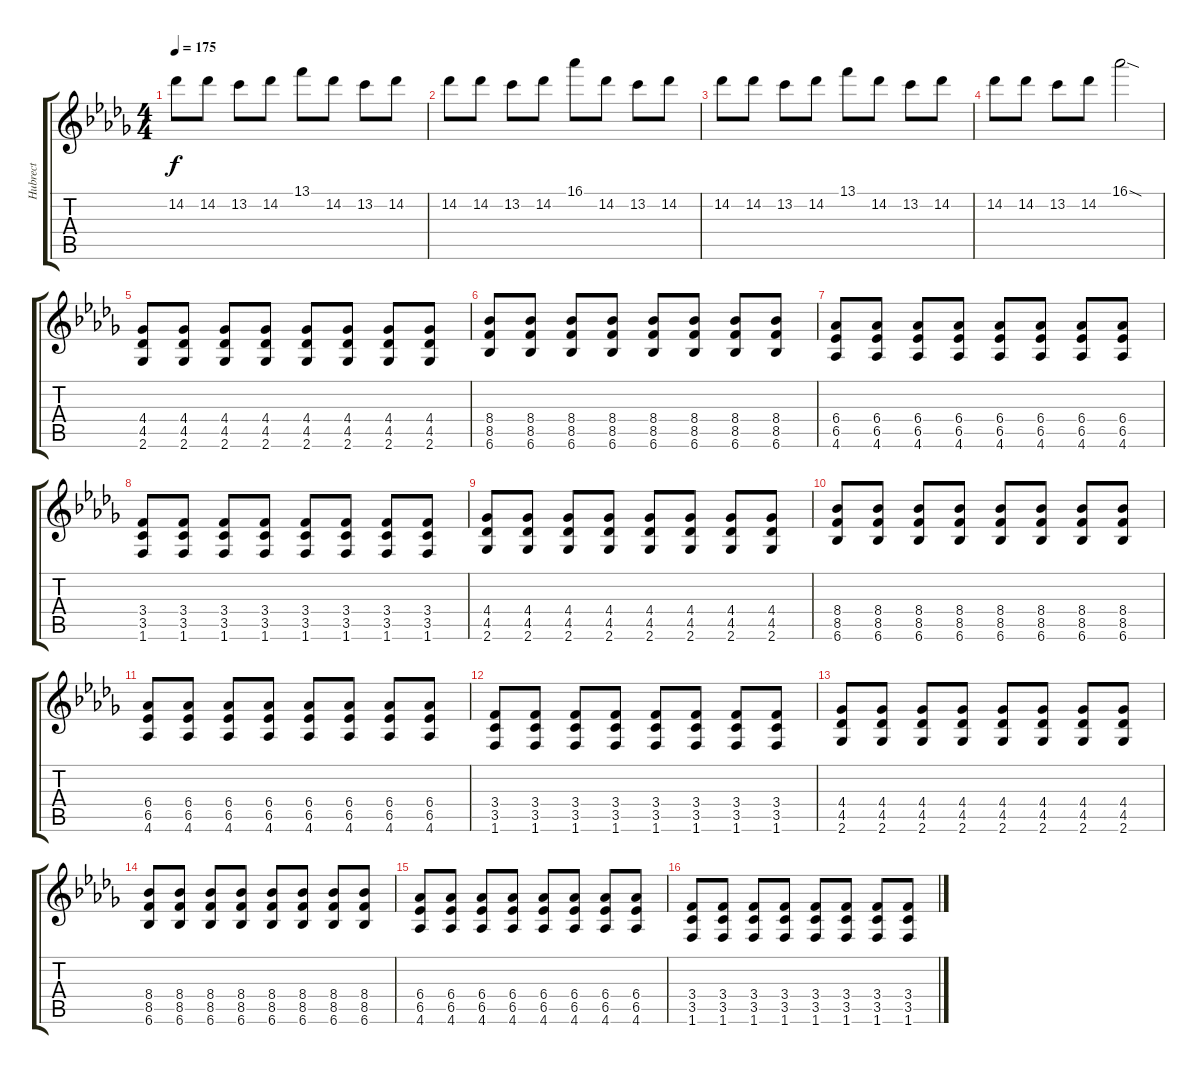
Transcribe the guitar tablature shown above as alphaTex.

\track ("Hubrect" "Hubrect") {instrument distortionguitar}
\staff {score tabs}
\tuning (E4 B3 G3 D3 A2 E2) {hide}
\ts (4 4)
\tempo 175
\clef g2
\ks db
14.2.8{dy f} 14.2.8 13.2.8 14.2.8 13.1.8 14.2.8 13.2.8 14.2.8 |
14.2.8 14.2.8 13.2.8 14.2.8 16.1.8 14.2.8 13.2.8 14.2.8 |
14.2.8 14.2.8 13.2.8 14.2.8 13.1.8 14.2.8 13.2.8 14.2.8 |
14.2.8 14.2.8 13.2.8 14.2.8 16.1{sod}.2 |
(4.4 4.5 2.6).8 (4.4 4.5 2.6).8 (4.4 4.5 2.6).8 (4.4 4.5 2.6).8 (4.4 4.5 2.6).8 (4.4 4.5 2.6).8 (4.4 4.5 2.6).8 (4.4 4.5 2.6).8 |
(8.4 8.5 6.6).8 (8.4 8.5 6.6).8 (8.4 8.5 6.6).8 (8.4 8.5 6.6).8 (8.4 8.5 6.6).8 (8.4 8.5 6.6).8 (8.4 8.5 6.6).8 (8.4 8.5 6.6).8 |
(6.4 6.5 4.6).8 (6.4 6.5 4.6).8 (6.4 6.5 4.6).8 (6.4 6.5 4.6).8 (6.4 6.5 4.6).8 (6.4 6.5 4.6).8 (6.4 6.5 4.6).8 (6.4 6.5 4.6).8 |
(3.4 3.5 1.6).8 (3.4 3.5 1.6).8 (3.4 3.5 1.6).8 (3.4 3.5 1.6).8 (3.4 3.5 1.6).8 (3.4 3.5 1.6).8 (3.4 3.5 1.6).8 (3.4 3.5 1.6).8 |
(4.4 4.5 2.6).8 (4.4 4.5 2.6).8 (4.4 4.5 2.6).8 (4.4 4.5 2.6).8 (4.4 4.5 2.6).8 (4.4 4.5 2.6).8 (4.4 4.5 2.6).8 (4.4 4.5 2.6).8 |
(8.4 8.5 6.6).8 (8.4 8.5 6.6).8 (8.4 8.5 6.6).8 (8.4 8.5 6.6).8 (8.4 8.5 6.6).8 (8.4 8.5 6.6).8 (8.4 8.5 6.6).8 (8.4 8.5 6.6).8 |
(6.4 6.5 4.6).8 (6.4 6.5 4.6).8 (6.4 6.5 4.6).8 (6.4 6.5 4.6).8 (6.4 6.5 4.6).8 (6.4 6.5 4.6).8 (6.4 6.5 4.6).8 (6.4 6.5 4.6).8 |
(3.4 3.5 1.6).8 (3.4 3.5 1.6).8 (3.4 3.5 1.6).8 (3.4 3.5 1.6).8 (3.4 3.5 1.6).8 (3.4 3.5 1.6).8 (3.4 3.5 1.6).8 (3.4 3.5 1.6).8 |
(4.4 4.5 2.6).8 (4.4 4.5 2.6).8 (4.4 4.5 2.6).8 (4.4 4.5 2.6).8 (4.4 4.5 2.6).8 (4.4 4.5 2.6).8 (4.4 4.5 2.6).8 (4.4 4.5 2.6).8 |
(8.4 8.5 6.6).8 (8.4 8.5 6.6).8 (8.4 8.5 6.6).8 (8.4 8.5 6.6).8 (8.4 8.5 6.6).8 (8.4 8.5 6.6).8 (8.4 8.5 6.6).8 (8.4 8.5 6.6).8 |
(6.4 6.5 4.6).8 (6.4 6.5 4.6).8 (6.4 6.5 4.6).8 (6.4 6.5 4.6).8 (6.4 6.5 4.6).8 (6.4 6.5 4.6).8 (6.4 6.5 4.6).8 (6.4 6.5 4.6).8 |
(3.4 3.5 1.6).8 (3.4 3.5 1.6).8 (3.4 3.5 1.6).8 (3.4 3.5 1.6).8 (3.4 3.5 1.6).8 (3.4 3.5 1.6).8 (3.4 3.5 1.6).8 (3.4 3.5 1.6).8
